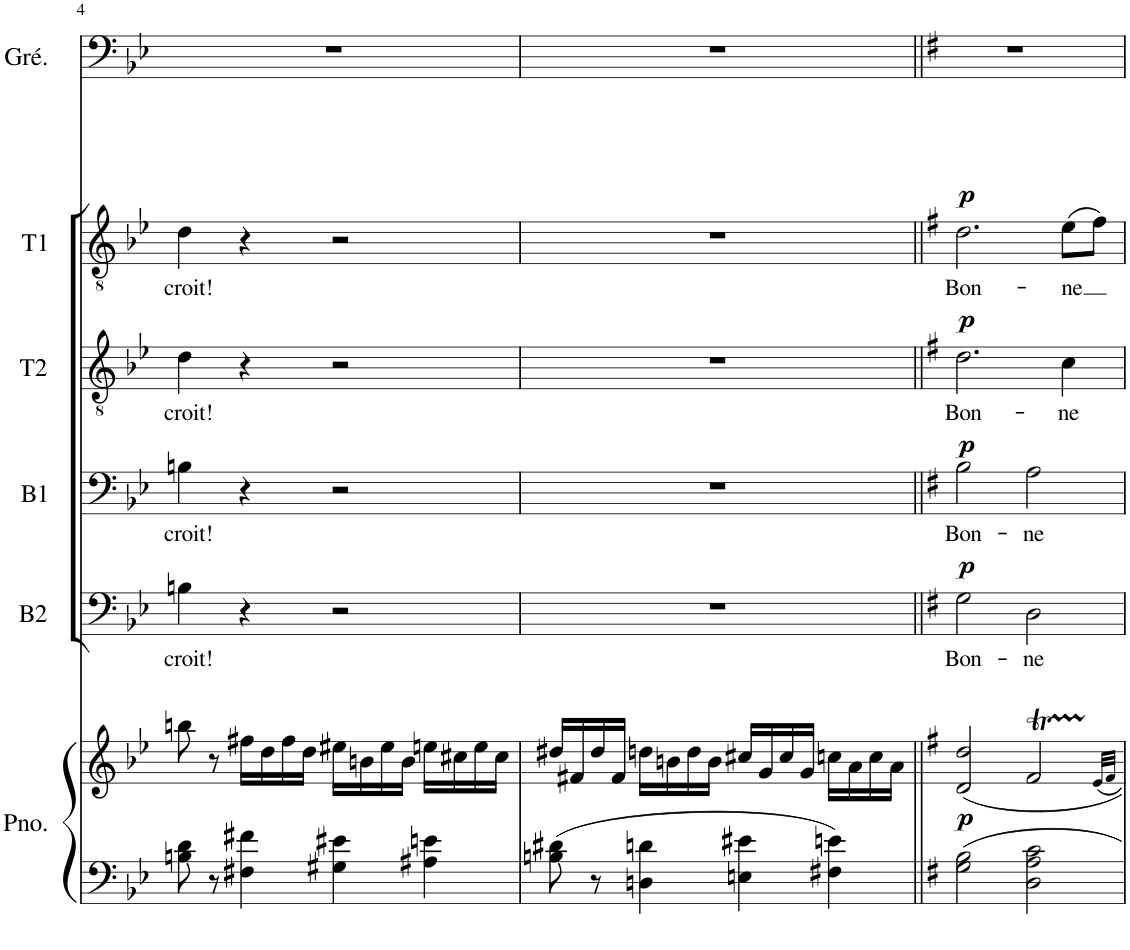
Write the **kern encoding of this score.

**kern	**kern	**dynam	**kern	**text	**dynam	**kern	**text	**dynam	**kern	**text	**dynam	**kern	**text	**dynam	**kern
*part6	*part6	*part6	*part5	*part5	*part5	*part4	*part4	*part4	*part3	*part3	*part3	*part2	*part2	*part2	*part1
*staff7	*staff6	*staff6/7	*staff5	*staff5	*staff5	*staff4	*staff4	*staff4	*staff3	*staff3	*staff3	*staff2	*staff2	*staff2	*staff1
*I"Piano	*	*	*I"Basse 2	*	*	*I"Basse 1	*	*	*I"Tenor 2	*	*	*I"Tenor 1	*	*	*I"Grégorio
*I'Pno.	*	*	*I'B2	*	*	*I'B1	*	*	*I'T2	*	*	*I'T1	*	*	*I'Gré.
!!LO:PB:g=z
*clefF4	*clefG2	*	*clefF4	*	*	*clefF4	*	*	*clefGv2	*	*	*clefGv2	*	*	*clefF4
*k[b-e-]	*k[b-e-]	*	*k[b-e-]	*	*	*k[b-e-]	*	*	*k[b-e-]	*	*	*k[b-e-]	*	*	*k[b-e-]
*M4/4	*M4/4	*	*M4/4	*	*	*M4/4	*	*	*M4/4	*	*	*M4/4	*	*	*M4/4
*met(c)	*met(c)	*	*met(c)	*	*	*met(c)	*	*	*met(c)	*	*	*met(c)	*	*	*met(c)
=4	=4	=4	=4	=4	=4	=4	=4	=4	=4	=4	=4	=4	=4	=4	=4
!	!	!	!	!LO:LY:b	!	!	!LO:LY:b	!	!	!LO:LY:b	!	!	!LO:LY:b	!	!
8Bn\ 8d\	8bbn\	.	4Bn\	croit!	.	4Bn\	croit!	.	4d\	croit!	.	4d\	croit!	.	1r
8r	8r	.	.	.	.	.	.	.	.	.	.	.	.	.	.
4F#X\ 4f#X\	16ff#X\LL	.	4r	.	.	4r	.	.	4r	.	.	4r	.	.	.
.	16dd\	.	.	.	.	.	.	.	.	.	.	.	.	.	.
.	16ff#\	.	.	.	.	.	.	.	.	.	.	.	.	.	.
.	16dd\JJ	.	.	.	.	.	.	.	.	.	.	.	.	.	.
4G#X\ 4e#X\	16ee#X\LL	.	2r	.	.	2r	.	.	2r	.	.	2r	.	.	.
.	16bn\	.	.	.	.	.	.	.	.	.	.	.	.	.	.
.	16ee#\	.	.	.	.	.	.	.	.	.	.	.	.	.	.
.	16b\JJ	.	.	.	.	.	.	.	.	.	.	.	.	.	.
4A#X\ 4en\	16een\LL	.	.	.	.	.	.	.	.	.	.	.	.	.	.
.	16cc#X\	.	.	.	.	.	.	.	.	.	.	.	.	.	.
.	16ee\	.	.	.	.	.	.	.	.	.	.	.	.	.	.
.	16cc#\JJ	.	.	.	.	.	.	.	.	.	.	.	.	.	.
=5	=5	=5	=5	=5	=5	=5	=5	=5	=5	=5	=5	=5	=5	=5	=5
8Bn\ 8d#X\	16dd#X/LL	.	1r	.	.	1r	.	.	1r	.	.	1r	.	.	1r
.	16f#X/	.	.	.	.	.	.	.	.	.	.	.	.	.	.
8r	16dd#/	.	.	.	.	.	.	.	.	.	.	.	.	.	.
.	16f#/JJ	.	.	.	.	.	.	.	.	.	.	.	.	.	.
4Dn\ 4dn\	16ddn\LL	.	.	.	.	.	.	.	.	.	.	.	.	.	.
.	16bn\	.	.	.	.	.	.	.	.	.	.	.	.	.	.
.	16dd\	.	.	.	.	.	.	.	.	.	.	.	.	.	.
.	16b\JJ	.	.	.	.	.	.	.	.	.	.	.	.	.	.
4En\ 4e#X\	16cc#X/LL	.	.	.	.	.	.	.	.	.	.	.	.	.	.
.	16g/	.	.	.	.	.	.	.	.	.	.	.	.	.	.
.	16cc#/	.	.	.	.	.	.	.	.	.	.	.	.	.	.
.	16g/JJ	.	.	.	.	.	.	.	.	.	.	.	.	.	.
4F#X\ 4en\	16ccn\LL	.	.	.	.	.	.	.	.	.	.	.	.	.	.
.	16a\	.	.	.	.	.	.	.	.	.	.	.	.	.	.
.	16cc\	.	.	.	.	.	.	.	.	.	.	.	.	.	.
.	16a\JJ	.	.	.	.	.	.	.	.	.	.	.	.	.	.
=6||	=6||	=6||	=6||	=6||	=6||	=6||	=6||	=6||	=6||	=6||	=6||	=6||	=6||	=6||	=6||
*k[f#]	*k[f#]	*	*k[f#]	*	*	*k[f#]	*	*	*k[f#]	*	*	*k[f#]	*	*	*k[f#]
!	!	!LO:DY:b	!	!LO:LY:b	!LO:DY:a	!	!LO:LY:b	!LO:DY:a	!	!LO:LY:b	!LO:DY:a	!	!LO:LY:b	!LO:DY:a	!
2G\ 2B\	2d/ 2dd/	p	2G\	Bon-	p	2B\	Bon-	p	2.d\	Bon-	p	2.d\	Bon-	p	1r
!	!	!	!	!LO:LY:b	!	!	!LO:LY:b	!	!	!	!	!	!	!	!
2D\ 2A\ 2c\	2f#t/	.	2D\	-ne	.	2A\	-ne	.	.	.	.	.	.	.	.
!	!	!	!	!	!	!	!	!	!	!LO:LY:b	!	!	!LO:LY:b	!	!
.	.	.	.	.	.	.	.	.	4c\	-ne	.	(8e\L	-ne	.	.
.	.	.	.	.	.	.	.	.	.	.	.	8f#\J)	.	.	.
.	32qe/LLL	.	.	.	.	.	.	.	.	.	.	.	.	.	.
.	32qf#/JJJ	.	.	.	.	.	.	.	.	.	.	.	.	.	.
=	=	=	=	=	=	=	=	=	=	=	=	=	=	=	=
*-	*-	*-	*-	*-	*-	*-	*-	*-	*-	*-	*-	*-	*-	*-	*-
